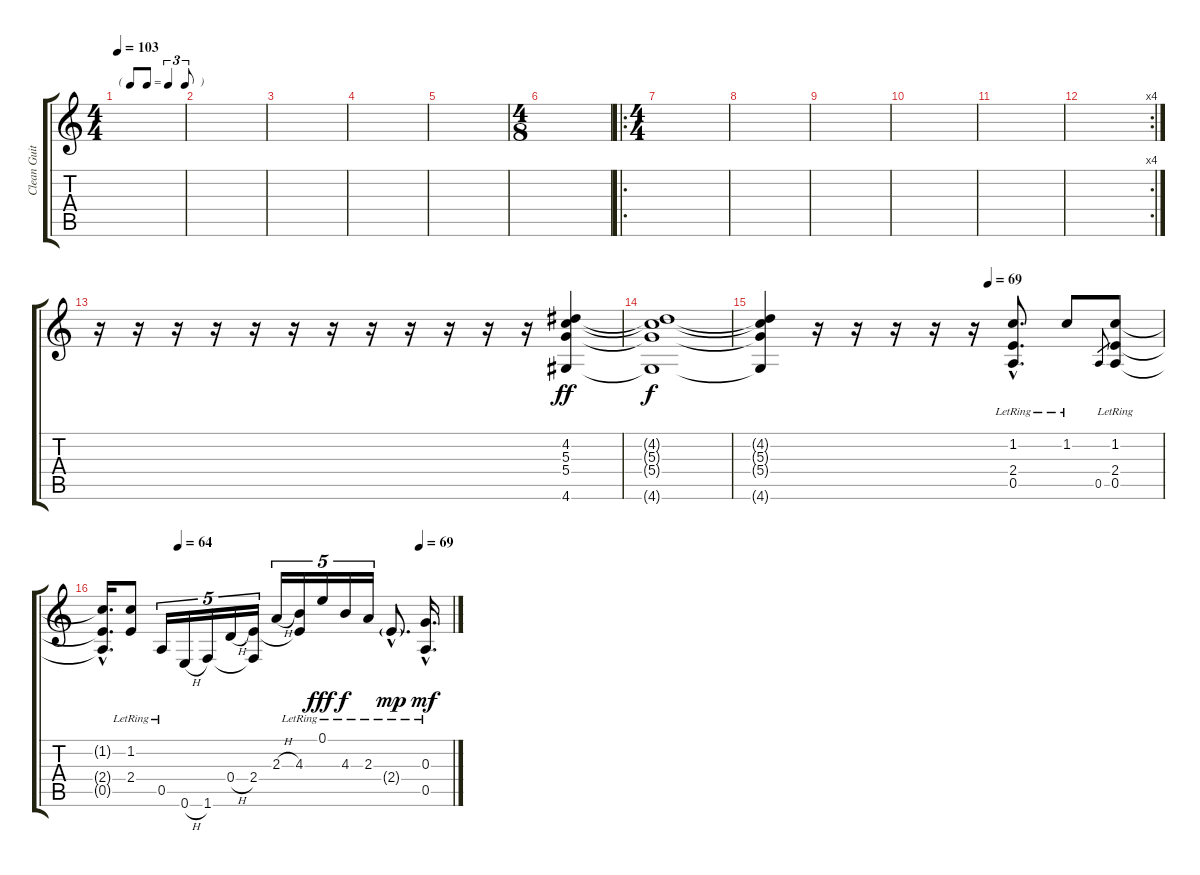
\track ("Clean Guitar" "Clean Guit") {instrument electricguitarjazz}
\staff {score tabs}
\tuning (E4 B3 G3 D3 A2 E2) {hide}
\ts (4 4)
\tf triplet8th
\tempo 103
\clef g2
\ks c
|
|
|
|
|
\ts (4 8)
|
\ro
\ts (4 4)
|
|
|
|
|
\rc 4
|
r.16 r.16 r.16 r.16 r.16 r.16 r.16 r.16 r.16 r.16 r.16 r.16 (4.2 5.3 5.4 4.6).4{dy ff} |
(4.2{t} 5.3{t} 5.4{t} 4.6{t}).1{dy f} |
\tempo (69 0.5625)
(4.2{t} 5.3{t} 5.4{t} 4.6{t}).4 r.16 r.16 r.16 r.16 r.16 (1.2{hac lr} 2.4{hac lr} 0.5{hac lr}).8{d} 1.2{lr}.8 0.5.8{gr} (1.2{lr} 2.4{lr} 0.5{lr}).8 |
\tempo (64 0.21875)
\tempo (69 0.90625)
(1.2{hac t} 2.4{hac t} 0.5{hac t}).16{d} (1.2{lr} 2.4{lr}).8 0.5{lr}.16{tu (5 4)} 0.6{h}.16{tu (5 4)} 1.6.16{tu (5 4)} 0.4{h}.16{tu (5 4)} (2.4 1.6{t}).16{tu (5 4)} 2.3{h}.16{tu (5 4)} (4.3{lr} 2.4{t}).16{tu (5 4)} 0.1{lr}.16{tu (5 4) dy fff} 4.3{lr}.16{tu (5 4) dy f} 2.3{lr}.16{tu (5 4)} 2.4{g hac lr}.8{d dy mp} (0.3{hac lr} 0.5{hac lr}).16{d dy mf}
